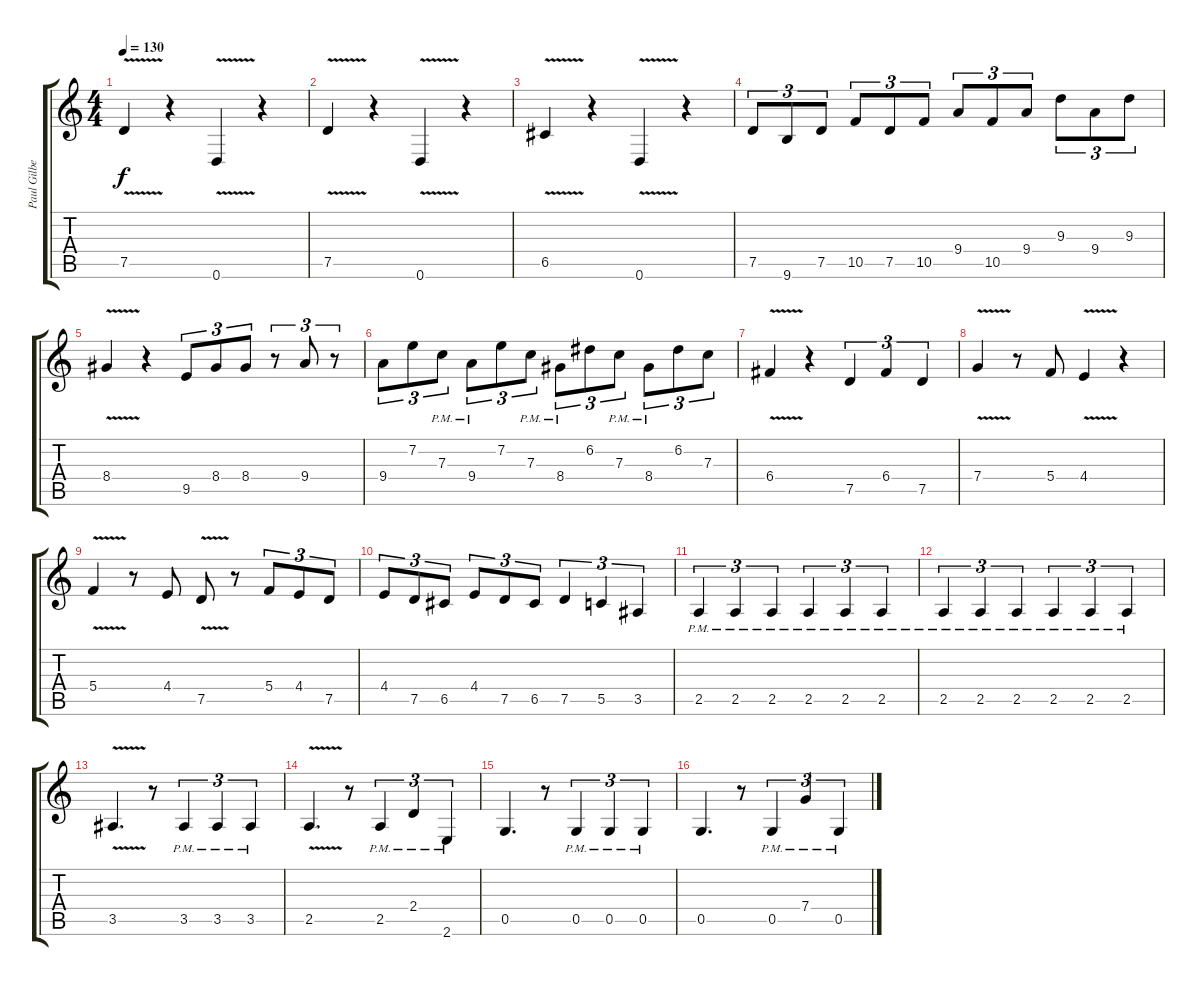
\track ("Paul Gilbert (Guitar 2)" "Paul Gilbe") {instrument distortionguitar}
\staff {score tabs}
\tuning (D4 A3 F3 C3 G2 D2) {hide}
\ts (4 4)
\tempo 130
\clef g2
\ks c
7.5{v}.4{dy f} r.4 0.6{v}.4 r.4 |
7.5{v}.4 r.4 0.6{v}.4 r.4 |
6.5{v}.4 r.4 0.6{v}.4 r.4 |
7.5.8{tu (3 2)} 9.6.8{tu (3 2)} 7.5.8{tu (3 2)} 10.5.8{tu (3 2)} 7.5.8{tu (3 2)} 10.5.8{tu (3 2)} 9.4.8{tu (3 2)} 10.5.8{tu (3 2)} 9.4.8{tu (3 2)} 9.3.8{tu (3 2)} 9.4.8{tu (3 2)} 9.3.8{tu (3 2)} |
8.4{v}.4 r.4 9.5.8{tu (3 2)} 8.4.8{tu (3 2)} 8.4.8{tu (3 2)} r.8{tu (3 2)} 9.4.8{tu (3 2)} r.8{tu (3 2)} |
9.4.8{tu (3 2)} 7.2.8{tu (3 2)} 7.3{pm}.8{tu (3 2)} 9.4{pm}.8{tu (3 2)} 7.2.8{tu (3 2)} 7.3{pm}.8{tu (3 2)} 8.4{pm}.8{tu (3 2)} 6.2.8{tu (3 2)} 7.3{pm}.8{tu (3 2)} 8.4{pm}.8{tu (3 2)} 6.2.8{tu (3 2)} 7.3.8{tu (3 2)} |
6.4{v}.4 r.4 7.5.4{tu (3 2)} 6.4.4{tu (3 2)} 7.5.4{tu (3 2)} |
7.4{v}.4 r.8 5.4.8 4.4{v}.4 r.4 |
5.4{v}.4 r.8 4.4.8 7.5{v}.8 r.8 5.4.8{tu (3 2)} 4.4.8{tu (3 2)} 7.5.8{tu (3 2)} |
4.4.8{tu (3 2)} 7.5.8{tu (3 2)} 6.5.8{tu (3 2)} 4.4.8{tu (3 2)} 7.5.8{tu (3 2)} 6.5.8{tu (3 2)} 7.5.4{tu (3 2)} 5.5.4{tu (3 2)} 3.5.4{tu (3 2)} |
2.5{pm}.4{tu (3 2)} 2.5{pm}.4{tu (3 2)} 2.5{pm}.4{tu (3 2)} 2.5{pm}.4{tu (3 2)} 2.5{pm}.4{tu (3 2)} 2.5{pm}.4{tu (3 2)} |
2.5{pm}.4{tu (3 2)} 2.5{pm}.4{tu (3 2)} 2.5{pm}.4{tu (3 2)} 2.5{pm}.4{tu (3 2)} 2.5{pm}.4{tu (3 2)} 2.5{pm}.4{tu (3 2)} |
3.5{v}.4{d} r.8 3.5{pm}.4{tu (3 2)} 3.5{pm}.4{tu (3 2)} 3.5{pm}.4{tu (3 2)} |
2.5{v}.4{d} r.8 2.5{pm}.4{tu (3 2)} 2.4{pm}.4{tu (3 2)} 2.6{pm}.4{tu (3 2)} |
0.5.4{d} r.8 0.5{pm}.4{tu (3 2)} 0.5{pm}.4{tu (3 2)} 0.5{pm}.4{tu (3 2)} |
0.5.4{d} r.8 0.5{pm}.4{tu (3 2)} 7.4{pm}.4{tu (3 2)} 0.5{pm}.4{tu (3 2)}
